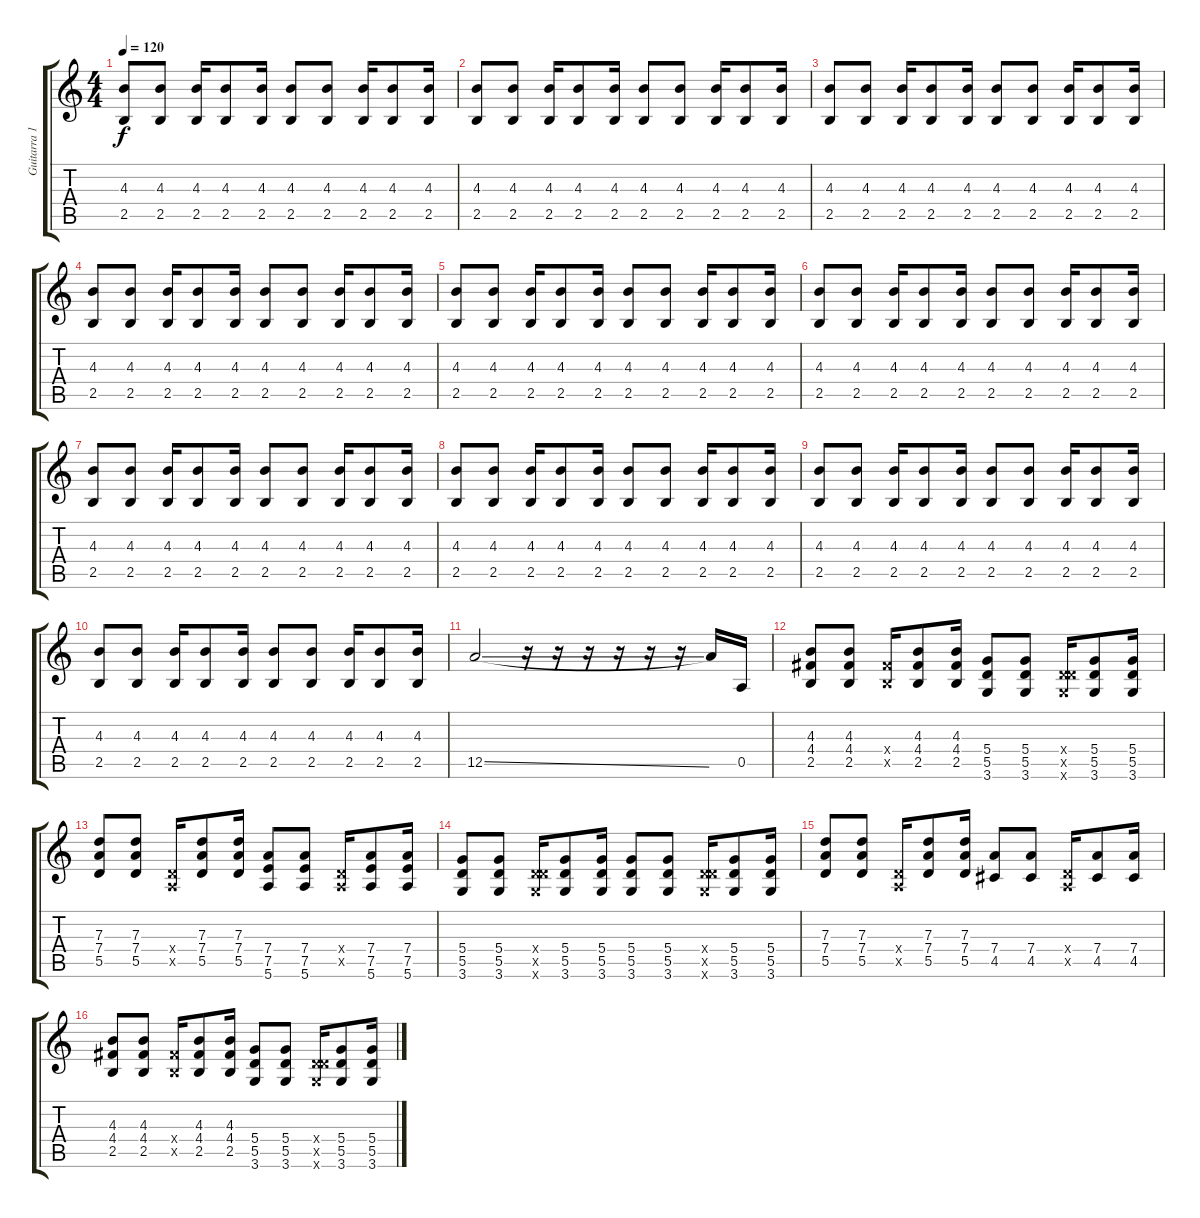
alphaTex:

\track ("Guitarra 1" "Guitarra 1") {instrument overdrivenguitar}
\staff {score tabs}
\tuning (E4 B3 G3 D3 A2 E2) {hide}
\ts (4 4)
\tempo 120
\clef g2
\ks c
(4.3 2.5).8{dy f} (4.3 2.5).8 (4.3 2.5).16 (4.3 2.5).8 (4.3 2.5).16 (4.3 2.5).8 (4.3 2.5).8 (4.3 2.5).16 (4.3 2.5).8 (4.3 2.5).16 |
(4.3 2.5).8 (4.3 2.5).8 (4.3 2.5).16 (4.3 2.5).8 (4.3 2.5).16 (4.3 2.5).8 (4.3 2.5).8 (4.3 2.5).16 (4.3 2.5).8 (4.3 2.5).16 |
(4.3 2.5).8 (4.3 2.5).8 (4.3 2.5).16 (4.3 2.5).8 (4.3 2.5).16 (4.3 2.5).8 (4.3 2.5).8 (4.3 2.5).16 (4.3 2.5).8 (4.3 2.5).16 |
(4.3 2.5).8 (4.3 2.5).8 (4.3 2.5).16 (4.3 2.5).8 (4.3 2.5).16 (4.3 2.5).8 (4.3 2.5).8 (4.3 2.5).16 (4.3 2.5).8 (4.3 2.5).16 |
(4.3 2.5).8 (4.3 2.5).8 (4.3 2.5).16 (4.3 2.5).8 (4.3 2.5).16 (4.3 2.5).8 (4.3 2.5).8 (4.3 2.5).16 (4.3 2.5).8 (4.3 2.5).16 |
(4.3 2.5).8 (4.3 2.5).8 (4.3 2.5).16 (4.3 2.5).8 (4.3 2.5).16 (4.3 2.5).8 (4.3 2.5).8 (4.3 2.5).16 (4.3 2.5).8 (4.3 2.5).16 |
(4.3 2.5).8 (4.3 2.5).8 (4.3 2.5).16 (4.3 2.5).8 (4.3 2.5).16 (4.3 2.5).8 (4.3 2.5).8 (4.3 2.5).16 (4.3 2.5).8 (4.3 2.5).16 |
(4.3 2.5).8 (4.3 2.5).8 (4.3 2.5).16 (4.3 2.5).8 (4.3 2.5).16 (4.3 2.5).8 (4.3 2.5).8 (4.3 2.5).16 (4.3 2.5).8 (4.3 2.5).16 |
(4.3 2.5).8 (4.3 2.5).8 (4.3 2.5).16 (4.3 2.5).8 (4.3 2.5).16 (4.3 2.5).8 (4.3 2.5).8 (4.3 2.5).16 (4.3 2.5).8 (4.3 2.5).16 |
(4.3 2.5).8 (4.3 2.5).8 (4.3 2.5).16 (4.3 2.5).8 (4.3 2.5).16 (4.3 2.5).8 (4.3 2.5).8 (4.3 2.5).16 (4.3 2.5).8 (4.3 2.5).16 |
12.5{ss}.2 r.16 r.16 r.16 r.16 r.16 r.16 12.5{t}.16 0.5.16 |
(4.3 4.4 2.5).8 (4.3 4.4 2.5).8 (4.4{x} 2.5{x}).16 (4.3 4.4 2.5).8 (4.3 4.4 2.5).16 (5.4 5.5 3.6).8 (5.4 5.5 3.6).8 (0.4{x} 5.5{x} 3.6{x}).16 (5.4 5.5 3.6).8 (5.4 5.5 3.6).16 |
(7.3 7.4 5.5).8 (7.3 7.4 5.5).8 (0.4{x} 0.5{x}).16 (7.3 7.4 5.5).8 (7.3 7.4 5.5).16 (7.4 7.5 5.6).8 (7.4 7.5 5.6).8 (0.4{x} 0.5{x}).16 (7.4 7.5 5.6).8 (7.4 7.5 5.6).16 |
(5.4 5.5 3.6).8 (5.4 5.5 3.6).8 (0.4{x} 5.5{x} 3.6{x}).16 (5.4 5.5 3.6).8 (5.4 5.5 3.6).16 (5.4 5.5 3.6).8 (5.4 5.5 3.6).8 (0.4{x} 5.5{x} 3.6{x}).16 (5.4 5.5 3.6).8 (5.4 5.5 3.6).16 |
(7.3 7.4 5.5).8 (7.3 7.4 5.5).8 (0.4{x} 0.5{x}).16 (7.3 7.4 5.5).8 (7.3 7.4 5.5).16 (7.4 4.5).8 (7.4 4.5).8 (0.4{x} 0.5{x}).16 (7.4 4.5).8 (7.4 4.5).16 |
(4.3 4.4 2.5).8 (4.3 4.4 2.5).8 (4.4{x} 2.5{x}).16 (4.3 4.4 2.5).8 (4.3 4.4 2.5).16 (5.4 5.5 3.6).8 (5.4 5.5 3.6).8 (0.4{x} 5.5{x} 3.6{x}).16 (5.4 5.5 3.6).8 (5.4 5.5 3.6).16
